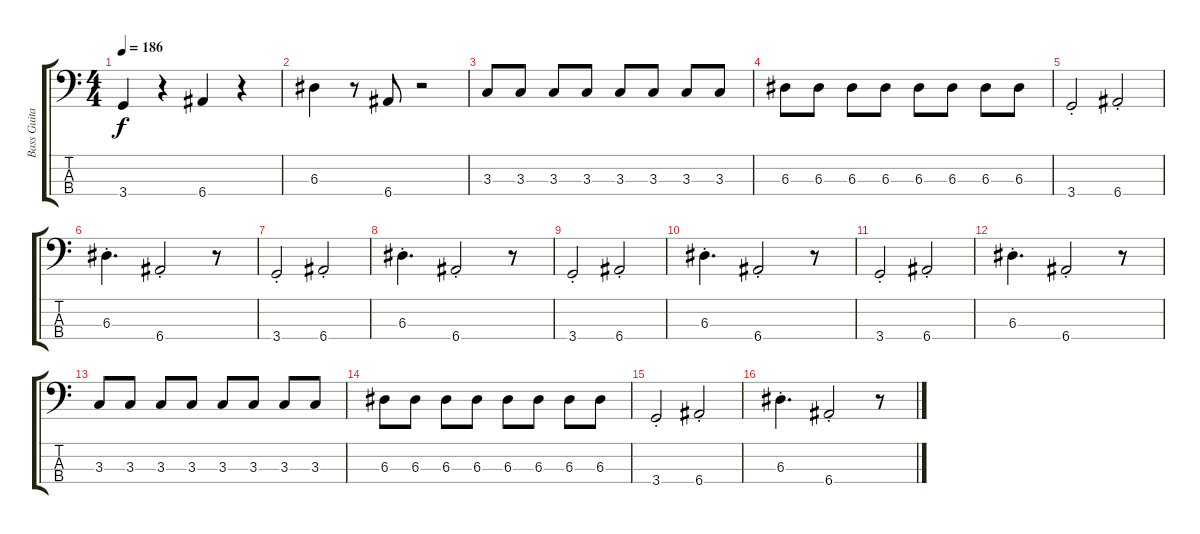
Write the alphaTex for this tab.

\track ("Bass Guitar" "Bass Guita") {instrument electricbassfinger}
\staff {score tabs}
\tuning (G2 D2 A1 E1) {hide}
\ts (4 4)
\tempo 186
\clef f4
\ks c
3.4.4{dy f} r.4 6.4.4 r.4 |
6.3.4 r.8 6.4.8 r.2 |
3.3.8 3.3.8 3.3.8 3.3.8 3.3.8 3.3.8 3.3.8 3.3.8 |
6.3.8 6.3.8 6.3.8 6.3.8 6.3.8 6.3.8 6.3.8 6.3.8 |
3.4{st}.2 6.4{st}.2 |
6.3{st}.4{d} 6.4{st}.2 r.8 |
3.4{st}.2 6.4{st}.2 |
6.3{st}.4{d} 6.4{st}.2 r.8 |
3.4{st}.2 6.4{st}.2 |
6.3{st}.4{d} 6.4{st}.2 r.8 |
3.4{st}.2 6.4{st}.2 |
6.3{st}.4{d} 6.4{st}.2 r.8 |
3.3.8 3.3.8 3.3.8 3.3.8 3.3.8 3.3.8 3.3.8 3.3.8 |
6.3.8 6.3.8 6.3.8 6.3.8 6.3.8 6.3.8 6.3.8 6.3.8 |
3.4{st}.2 6.4{st}.2 |
6.3{st}.4{d} 6.4{st}.2 r.8
